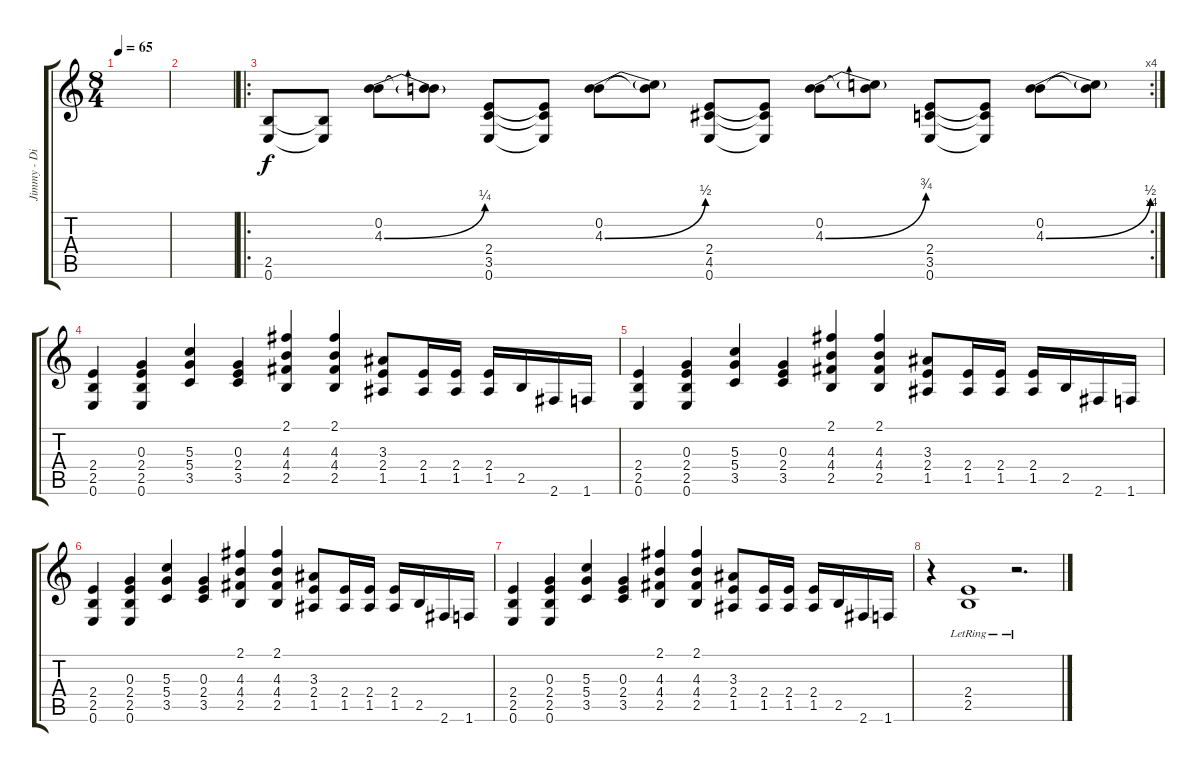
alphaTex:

\track ("Jimmy - Dist" "Jimmy - Di") {instrument overdrivenguitar}
\staff {score tabs}
\tuning (E4 B3 G3 D3 A2 E2) {hide}
\ts (8 4)
\tempo 65
\clef g2
\ks c
|
|
\ro
\rc 4
(2.5 0.6).8 (2.5{t} 0.6{t}).8 (0.2 4.3{be (bend 0 0 60 1)}).8 (0.2{t} 4.3{t}).8 (2.4 3.5 0.6).8 (2.4{t} 3.5{t} 0.6{t}).8 (0.2 4.3{be (bend 0 0 60 2)}).8 (0.2{t} 4.3{t}).8 (2.4 4.5 0.6).8 (2.4{t} 4.5{t} 0.6{t}).8 (0.2 4.3{be (bend 0 0 60 3)}).8 (0.2{t} 4.3{t}).8 (2.4 3.5 0.6).8 (2.4{t} 3.5{t} 0.6{t}).8 (0.2 4.3{be (bend 0 0 60 2)}).8 (0.2{t} 4.3{t}).8 |
(2.4 2.5 0.6).4 (0.3 2.4 2.5 0.6).4 (5.3 5.4 3.5).4 (0.3 2.4 3.5).4 (2.1 4.3 4.4 2.5).4 (2.1 4.3 4.4 2.5).4 (3.3 2.4 1.5).8 (2.4 1.5).16 (2.4 1.5).16 (2.4 1.5).16 2.5.16 2.6.16 1.6.16 |
(2.4 2.5 0.6).4 (0.3 2.4 2.5 0.6).4 (5.3 5.4 3.5).4 (0.3 2.4 3.5).4 (2.1 4.3 4.4 2.5).4 (2.1 4.3 4.4 2.5).4 (3.3 2.4 1.5).8 (2.4 1.5).16 (2.4 1.5).16 (2.4 1.5).16 2.5.16 2.6.16 1.6.16 |
(2.4 2.5 0.6).4 (0.3 2.4 2.5 0.6).4 (5.3 5.4 3.5).4 (0.3 2.4 3.5).4 (2.1 4.3 4.4 2.5).4 (2.1 4.3 4.4 2.5).4 (3.3 2.4 1.5).8 (2.4 1.5).16 (2.4 1.5).16 (2.4 1.5).16 2.5.16 2.6.16 1.6.16 |
(2.4 2.5 0.6).4 (0.3 2.4 2.5 0.6).4 (5.3 5.4 3.5).4 (0.3 2.4 3.5).4 (2.1 4.3 4.4 2.5).4 (2.1 4.3 4.4 2.5).4 (3.3 2.4 1.5).8 (2.4 1.5).16 (2.4 1.5).16 (2.4 1.5).16 2.5.16 2.6.16 1.6.16 |
r.4 (2.4{lr} 2.5).1 r.2{d}
